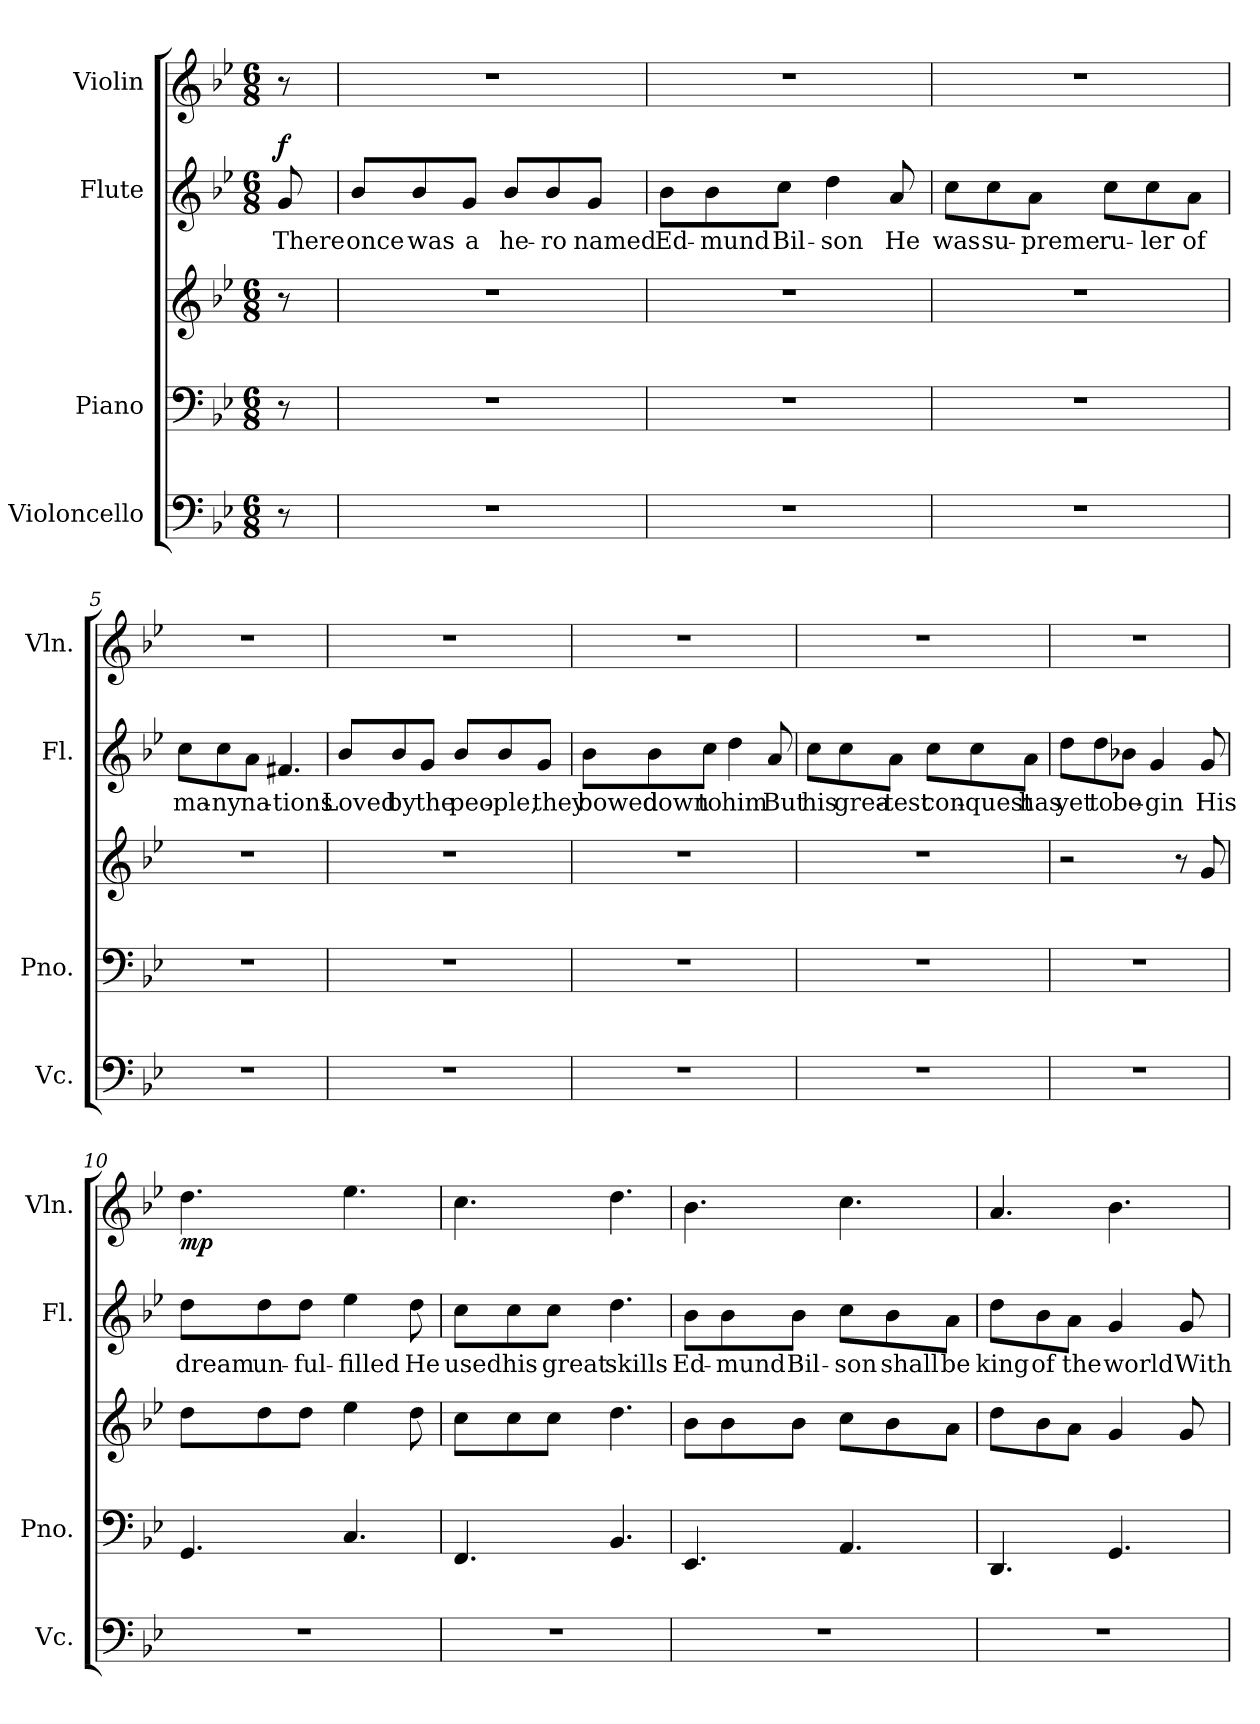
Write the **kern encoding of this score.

**kern	**kern	**kern	**kern	**text	**dynam	**kern	**dynam
*part4	*part3	*part3	*part2	*part2	*part2	*part1	*part1
*staff5	*staff4	*staff3	*staff2	*staff2	*staff2	*staff1	*staff1
*I"Violoncello	*I"Piano	*	*I"Flute	*	*	*I"Violin	*
*I'Vc.	*I'Pno.	*	*I'Fl.	*	*	*I'Vln.	*
*clefF4	*clefF4	*clefG2	*clefG2	*	*	*clefG2	*
*k[b-e-]	*k[b-e-]	*k[b-e-]	*k[b-e-]	*	*	*k[b-e-]	*
*M6/8	*M6/8	*M6/8	*M6/8	*	*	*M6/8	*
*MM92	*MM92	*MM92	*MM92	*	*	*MM92	*
=1	=1	=1	=1	=1	=1	=1	=1
!	!	!	!	!	!LO:DY:b	!	!
8r	8r	8r	8g/	There	f	8r	.
=2	=2	=2	=2	=2	=2	=2	=2
2.r	2.r	2.r	8b-/L	once	.	2.r	.
.	.	.	8b-/	was	.	.	.
.	.	.	8g/J	a	.	.	.
.	.	.	8b-/L	he-	.	.	.
.	.	.	8b-/	-ro	.	.	.
.	.	.	8g/J	named	.	.	.
=3	=3	=3	=3	=3	=3	=3	=3
2.r	2.r	2.r	8b-\L	Ed-	.	2.r	.
.	.	.	8b-\	-mund	.	.	.
.	.	.	8cc\J	Bil-	.	.	.
.	.	.	4dd\	-son	.	.	.
.	.	.	8a/	He	.	.	.
=4	=4	=4	=4	=4	=4	=4	=4
2.r	2.r	2.r	8cc\L	was	.	2.r	.
.	.	.	8cc\	su-	.	.	.
.	.	.	8a\J	-preme	.	.	.
.	.	.	8cc\L	ru-	.	.	.
.	.	.	8cc\	-ler	.	.	.
.	.	.	8a\J	of	.	.	.
!!LO:LB:g=z
=5	=5	=5	=5	=5	=5	=5	=5
2.r	2.r	2.r	8cc\L	ma-	.	2.r	.
.	.	.	8cc\	-ny	.	.	.
.	.	.	8a\J	na-	.	.	.
.	.	.	4.f#X/	-tions	.	.	.
=6	=6	=6	=6	=6	=6	=6	=6
2.r	2.r	2.r	8b-/L	Loved	.	2.r	.
.	.	.	8b-/	by	.	.	.
.	.	.	8g/J	the	.	.	.
.	.	.	8b-/L	peo-	.	.	.
.	.	.	8b-/	-ple,	.	.	.
.	.	.	8g/J	they	.	.	.
=7	=7	=7	=7	=7	=7	=7	=7
2.r	2.r	2.r	8b-\L	bowed	.	2.r	.
.	.	.	8b-\	down	.	.	.
.	.	.	8cc\J	to	.	.	.
.	.	.	4dd\	him	.	.	.
.	.	.	8a/	But	.	.	.
!!LO:PB:g=z
=8	=8	=8	=8	=8	=8	=8	=8
2.r	2.r	2.r	8cc\L	his	.	2.r	.
.	.	.	8cc\	grea-	.	.	.
.	.	.	8a\J	-test	.	.	.
.	.	.	8cc\L	con-	.	.	.
.	.	.	8cc\	-quest	.	.	.
.	.	.	8a\J	has	.	.	.
=9	=9	=9	=9	=9	=9	=9	=9
2.r	2.r	2r	8dd\L	yet	.	2.r	.
.	.	.	8dd\	to	.	.	.
.	.	.	8b-X\J	be-	.	.	.
.	.	.	4g/	-gin	.	.	.
.	.	8r	.	.	.	.	.
.	.	8g/	8g/	His	.	.	.
=10	=10	=10	=10	=10	=10	=10	=10
!	!	!	!	!	!	!	!LO:DY:b
2.r	4.GG/	8dd\L	8dd\L	dream	.	4.dd\	mp
.	.	8dd\	8dd\	un-	.	.	.
.	.	8dd\J	8dd\J	-ful-	.	.	.
.	4.C/	4ee-\	4ee-\	-filled	.	4.ee-\	.
.	.	8dd\	8dd\	He	.	.	.
=11	=11	=11	=11	=11	=11	=11	=11
2.r	4.FF/	8cc\L	8cc\L	used	.	4.cc\	.
.	.	8cc\	8cc\	his	.	.	.
.	.	8cc\J	8cc\J	great	.	.	.
.	4.BB-/	4.dd\	4.dd\	skills	.	4.dd\	.
!!LO:LB:g=z
=12	=12	=12	=12	=12	=12	=12	=12
2.r	4.EE-/	8b-\L	8b-\L	Ed-	.	4.b-\	.
.	.	8b-\	8b-\	-mund	.	.	.
.	.	8b-\J	8b-\J	Bil-	.	.	.
.	4.AA/	8cc\L	8cc\L	-son	.	4.cc\	.
.	.	8b-\	8b-\	shall	.	.	.
.	.	8a\J	8a\J	be	.	.	.
=13	=13	=13	=13	=13	=13	=13	=13
2.r	4.DD/	8dd\L	8dd\L	king	.	4.a/	.
.	.	8b-\	8b-\	of	.	.	.
.	.	8a\J	8a\J	the	.	.	.
.	4.GG/	4g/	4g/	world	.	4.b-\	.
.	.	8g/	8g/	With	.	.	.
=	=	=	=	=	=	=	=
*-	*-	*-	*-	*-	*-	*-	*-
